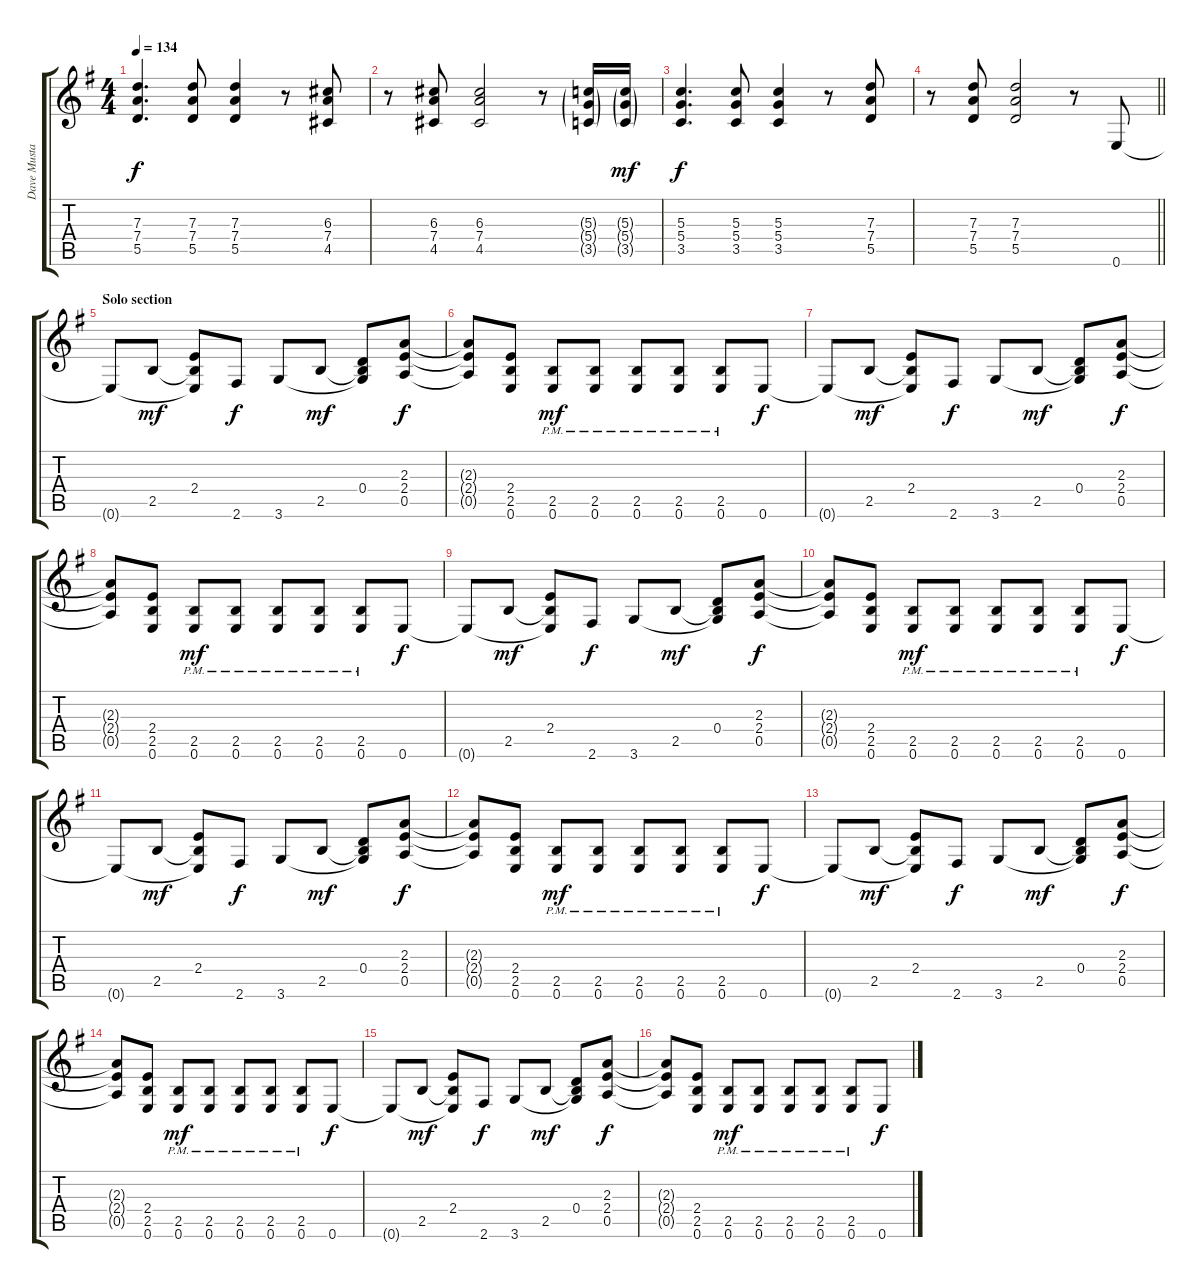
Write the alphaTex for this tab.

\track ("Dave Mustaine" "Dave Musta") {instrument distortionguitar}
\staff {score tabs}
\tuning (E4 B3 G3 D3 A2 E2) {hide}
\ts (4 4)
\tempo 134
\clef g2
\ks eminor
(7.3 7.4 5.5).4{d dy f} (7.3 7.4 5.5).8 (7.3 7.4 5.5).4 r.8 (6.3 7.4 4.5).8 |
r.8 (6.3 7.4 4.5).8 (6.3 7.4 4.5).2 r.8 (5.3{g} 5.4{g} 3.5{g}).16 (5.3{g} 5.4{g} 3.5{g}).16{dy mf} |
(5.3 5.4 3.5).4{d dy f} (5.3 5.4 3.5).8 (5.3 5.4 3.5).4 r.8 (7.3 7.4 5.5).8 |
\barLineRight lightlight
r.8 (7.3 7.4 5.5).8 (7.3 7.4 5.5).2 r.8 0.6.8 |
\section ("" "Solo section")
0.6{t}.8 2.5.8{dy mf} (2.4 2.5{t} 0.6{t}).8 2.6.8{dy f} 3.6.8 2.5.8{dy mf} (0.4 2.5{t} 3.6{t}).8 (2.3 2.4 0.5).8{dy f} |
(2.3{t} 2.4{t} 0.5{t}).8 (2.4 2.5 0.6).8 (2.5{pm} 0.6{pm}).8{dy mf} (2.5{pm} 0.6{pm}).8 (2.5{pm} 0.6{pm}).8 (2.5{pm} 0.6{pm}).8 (2.5{pm} 0.6{pm}).8 0.6.8{dy f} |
0.6{t}.8 2.5.8{dy mf} (2.4 2.5{t} 0.6{t}).8 2.6.8{dy f} 3.6.8 2.5.8{dy mf} (0.4 2.5{t} 3.6{t}).8 (2.3 2.4 0.5).8{dy f} |
(2.3{t} 2.4{t} 0.5{t}).8 (2.4 2.5 0.6).8 (2.5{pm} 0.6{pm}).8{dy mf} (2.5{pm} 0.6{pm}).8 (2.5{pm} 0.6{pm}).8 (2.5{pm} 0.6{pm}).8 (2.5{pm} 0.6{pm}).8 0.6.8{dy f} |
0.6{t}.8 2.5.8{dy mf} (2.4 2.5{t} 0.6{t}).8 2.6.8{dy f} 3.6.8 2.5.8{dy mf} (0.4 2.5{t} 3.6{t}).8 (2.3 2.4 0.5).8{dy f} |
(2.3{t} 2.4{t} 0.5{t}).8 (2.4 2.5 0.6).8 (2.5{pm} 0.6{pm}).8{dy mf} (2.5{pm} 0.6{pm}).8 (2.5{pm} 0.6{pm}).8 (2.5{pm} 0.6{pm}).8 (2.5{pm} 0.6{pm}).8 0.6.8{dy f} |
0.6{t}.8 2.5.8{dy mf} (2.4 2.5{t} 0.6{t}).8 2.6.8{dy f} 3.6.8 2.5.8{dy mf} (0.4 2.5{t} 3.6{t}).8 (2.3 2.4 0.5).8{dy f} |
(2.3{t} 2.4{t} 0.5{t}).8 (2.4 2.5 0.6).8 (2.5{pm} 0.6{pm}).8{dy mf} (2.5{pm} 0.6{pm}).8 (2.5{pm} 0.6{pm}).8 (2.5{pm} 0.6{pm}).8 (2.5{pm} 0.6{pm}).8 0.6.8{dy f} |
0.6{t}.8 2.5.8{dy mf} (2.4 2.5{t} 0.6{t}).8 2.6.8{dy f} 3.6.8 2.5.8{dy mf} (0.4 2.5{t} 3.6{t}).8 (2.3 2.4 0.5).8{dy f} |
(2.3{t} 2.4{t} 0.5{t}).8 (2.4 2.5 0.6).8 (2.5{pm} 0.6{pm}).8{dy mf} (2.5{pm} 0.6{pm}).8 (2.5{pm} 0.6{pm}).8 (2.5{pm} 0.6{pm}).8 (2.5{pm} 0.6{pm}).8 0.6.8{dy f} |
0.6{t}.8 2.5.8{dy mf} (2.4 2.5{t} 0.6{t}).8 2.6.8{dy f} 3.6.8 2.5.8{dy mf} (0.4 2.5{t} 3.6{t}).8 (2.3 2.4 0.5).8{dy f} |
(2.3{t} 2.4{t} 0.5{t}).8 (2.4 2.5 0.6).8 (2.5{pm} 0.6{pm}).8{dy mf} (2.5{pm} 0.6{pm}).8 (2.5{pm} 0.6{pm}).8 (2.5{pm} 0.6{pm}).8 (2.5{pm} 0.6{pm}).8 0.6.8{dy f}
